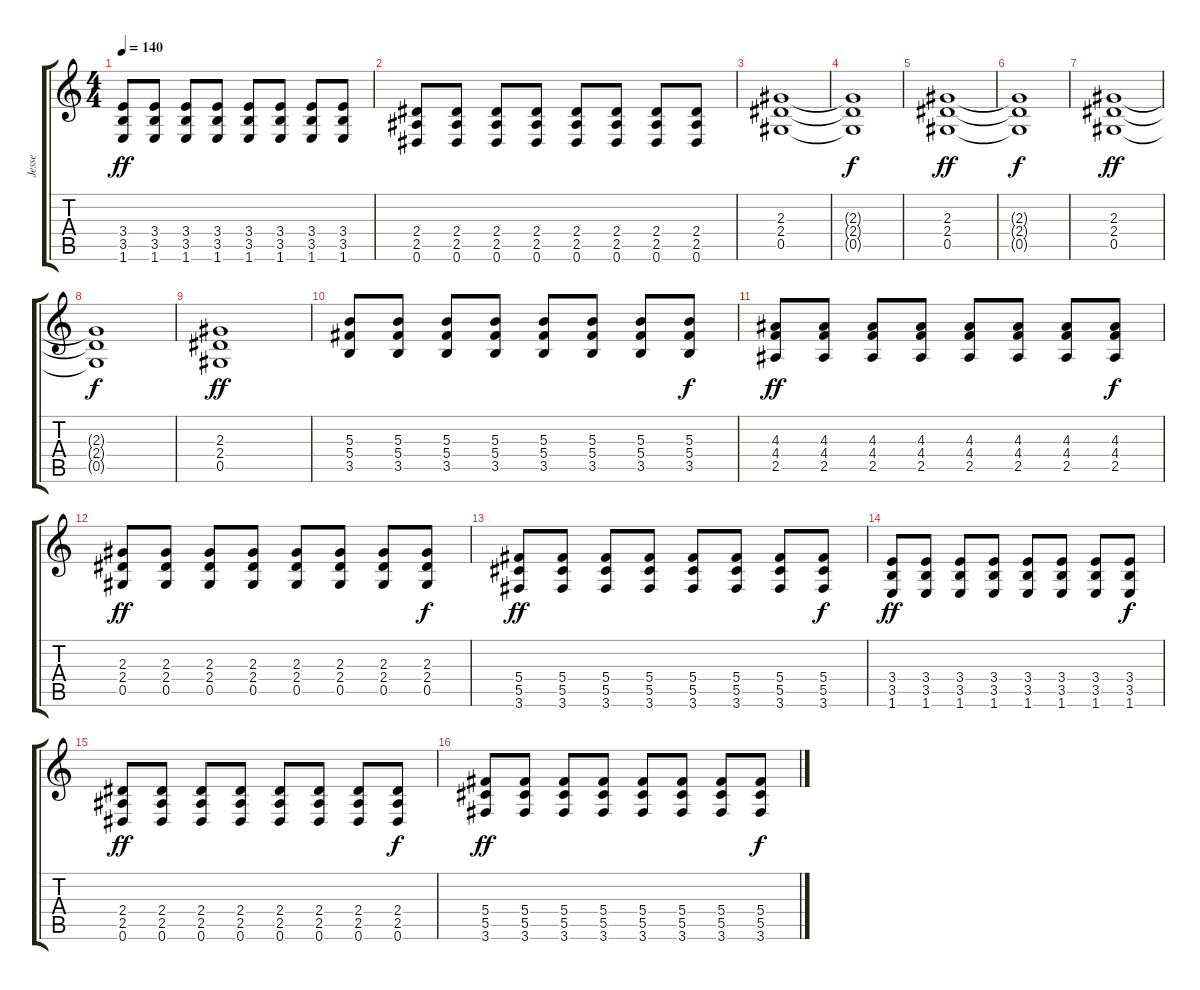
\track ("Jesse" "Jesse") {instrument overdrivenguitar}
\staff {score tabs}
\tuning (Eb4 Bb3 Gb3 Db3 Ab2 Eb2) {hide}
\ts (4 4)
\tempo 140
\clef g2
\ks c
(3.4 3.5 1.6).8{dy ff} (3.4 3.5 1.6).8 (3.4 3.5 1.6).8 (3.4 3.5 1.6).8 (3.4 3.5 1.6).8 (3.4 3.5 1.6).8 (3.4 3.5 1.6).8 (3.4 3.5 1.6).8 |
(2.4 2.5 0.6).8 (2.4 2.5 0.6).8 (2.4 2.5 0.6).8 (2.4 2.5 0.6).8 (2.4 2.5 0.6).8 (2.4 2.5 0.6).8 (2.4 2.5 0.6).8 (2.4 2.5 0.6).8 |
(2.3 2.4 0.5).1 |
(2.3{t} 2.4{t} 0.5{t}).1{dy f} |
(2.3 2.4 0.5).1{dy ff} |
(2.3{t} 2.4{t} 0.5{t}).1{dy f} |
(2.3 2.4 0.5).1{dy ff} |
(2.3{t} 2.4{t} 0.5{t}).1{dy f} |
(2.3 2.4 0.5).1{dy ff} |
(5.3 5.4 3.5).8 (5.3 5.4 3.5).8 (5.3 5.4 3.5).8 (5.3 5.4 3.5).8 (5.3 5.4 3.5).8 (5.3 5.4 3.5).8 (5.3 5.4 3.5).8 (5.3 5.4 3.5).8{dy f} |
(4.3 4.4 2.5).8{dy ff} (4.3 4.4 2.5).8 (4.3 4.4 2.5).8 (4.3 4.4 2.5).8 (4.3 4.4 2.5).8 (4.3 4.4 2.5).8 (4.3 4.4 2.5).8 (4.3 4.4 2.5).8{dy f} |
(2.3 2.4 0.5).8{dy ff} (2.3 2.4 0.5).8 (2.3 2.4 0.5).8 (2.3 2.4 0.5).8 (2.3 2.4 0.5).8 (2.3 2.4 0.5).8 (2.3 2.4 0.5).8 (2.3 2.4 0.5).8{dy f} |
(5.4 5.5 3.6).8{dy ff} (5.4 5.5 3.6).8 (5.4 5.5 3.6).8 (5.4 5.5 3.6).8 (5.4 5.5 3.6).8 (5.4 5.5 3.6).8 (5.4 5.5 3.6).8 (5.4 5.5 3.6).8{dy f} |
(3.4 3.5 1.6).8{dy ff} (3.4 3.5 1.6).8 (3.4 3.5 1.6).8 (3.4 3.5 1.6).8 (3.4 3.5 1.6).8 (3.4 3.5 1.6).8 (3.4 3.5 1.6).8 (3.4 3.5 1.6).8{dy f} |
(2.4 2.5 0.6).8{dy ff} (2.4 2.5 0.6).8 (2.4 2.5 0.6).8 (2.4 2.5 0.6).8 (2.4 2.5 0.6).8 (2.4 2.5 0.6).8 (2.4 2.5 0.6).8 (2.4 2.5 0.6).8{dy f} |
(5.4 5.5 3.6).8{dy ff} (5.4 5.5 3.6).8 (5.4 5.5 3.6).8 (5.4 5.5 3.6).8 (5.4 5.5 3.6).8 (5.4 5.5 3.6).8 (5.4 5.5 3.6).8 (5.4 5.5 3.6).8{dy f}
